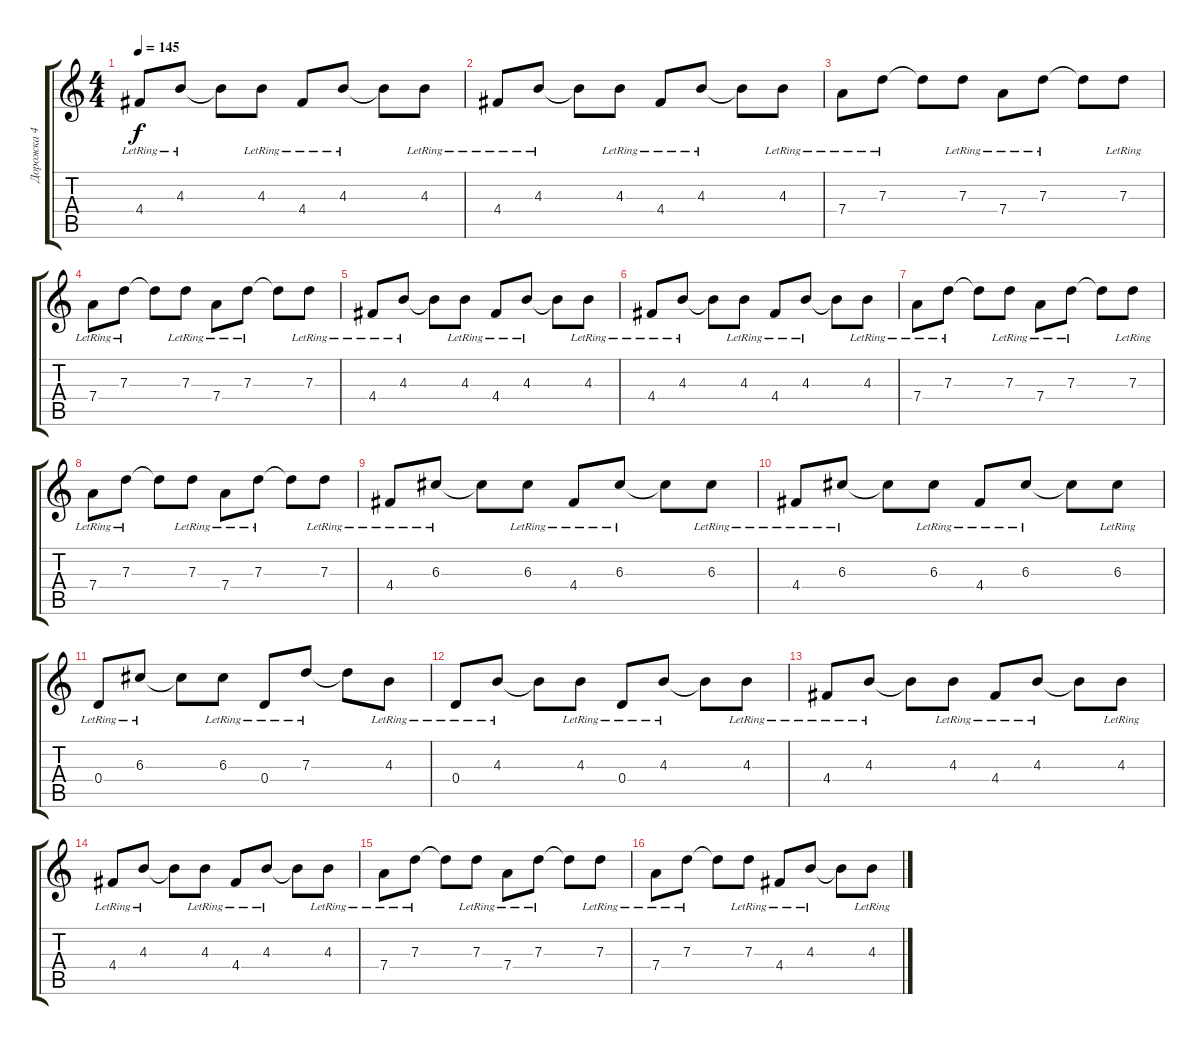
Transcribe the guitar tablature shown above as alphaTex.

\track ("Дорожка 4" "Дорожка 4") {instrument electricguitarmuted}
\staff {score tabs}
\tuning (E4 B3 G3 D3 A2 E2) {hide}
\ts (4 4)
\tempo 145
\clef g2
\ks c
4.4{lr}.8{dy f} 4.3{lr}.8 4.3{t}.8 4.3{lr}.8 4.4{lr}.8 4.3{lr}.8 4.3{t}.8 4.3{lr}.8 |
4.4{lr}.8 4.3{lr}.8 4.3{t}.8 4.3{lr}.8 4.4{lr}.8 4.3{lr}.8 4.3{t}.8 4.3{lr}.8 |
7.4{lr}.8 7.3{lr}.8 7.3{t}.8 7.3{lr}.8 7.4{lr}.8 7.3{lr}.8 7.3{t}.8 7.3{lr}.8 |
7.4{lr}.8 7.3{lr}.8 7.3{t}.8 7.3{lr}.8 7.4{lr}.8 7.3{lr}.8 7.3{t}.8 7.3{lr}.8 |
4.4{lr}.8 4.3{lr}.8 4.3{t}.8 4.3{lr}.8 4.4{lr}.8 4.3{lr}.8 4.3{t}.8 4.3{lr}.8 |
4.4{lr}.8 4.3{lr}.8 4.3{t}.8 4.3{lr}.8 4.4{lr}.8 4.3{lr}.8 4.3{t}.8 4.3{lr}.8 |
7.4{lr}.8 7.3{lr}.8 7.3{t}.8 7.3{lr}.8 7.4{lr}.8 7.3{lr}.8 7.3{t}.8 7.3{lr}.8 |
7.4{lr}.8 7.3{lr}.8 7.3{t}.8 7.3{lr}.8 7.4{lr}.8 7.3{lr}.8 7.3{t}.8 7.3{lr}.8 |
4.4{lr}.8 6.3{lr}.8 6.3{t}.8 6.3{lr}.8 4.4{lr}.8 6.3{lr}.8 6.3{t}.8 6.3{lr}.8 |
4.4{lr}.8 6.3{lr}.8 6.3{t}.8 6.3{lr}.8 4.4{lr}.8 6.3{lr}.8 6.3{t}.8 6.3{lr}.8 |
0.4{lr}.8 6.3{lr}.8 6.3{t}.8 6.3{lr}.8 0.4{lr}.8 7.3{lr}.8 7.3{t}.8 4.3{lr}.8 |
0.4{lr}.8 4.3{lr}.8 4.3{t}.8 4.3{lr}.8 0.4{lr}.8 4.3{lr}.8 4.3{t}.8 4.3{lr}.8 |
4.4{lr}.8 4.3{lr}.8 4.3{t}.8 4.3{lr}.8 4.4{lr}.8 4.3{lr}.8 4.3{t}.8 4.3{lr}.8 |
4.4{lr}.8 4.3{lr}.8 4.3{t}.8 4.3{lr}.8 4.4{lr}.8 4.3{lr}.8 4.3{t}.8 4.3{lr}.8 |
7.4{lr}.8 7.3{lr}.8 7.3{t}.8 7.3{lr}.8 7.4{lr}.8 7.3{lr}.8 7.3{t}.8 7.3{lr}.8 |
7.4{lr}.8 7.3{lr}.8 7.3{t}.8 7.3{lr}.8 4.4{lr}.8 4.3{lr}.8 4.3{t}.8 4.3{lr}.8
